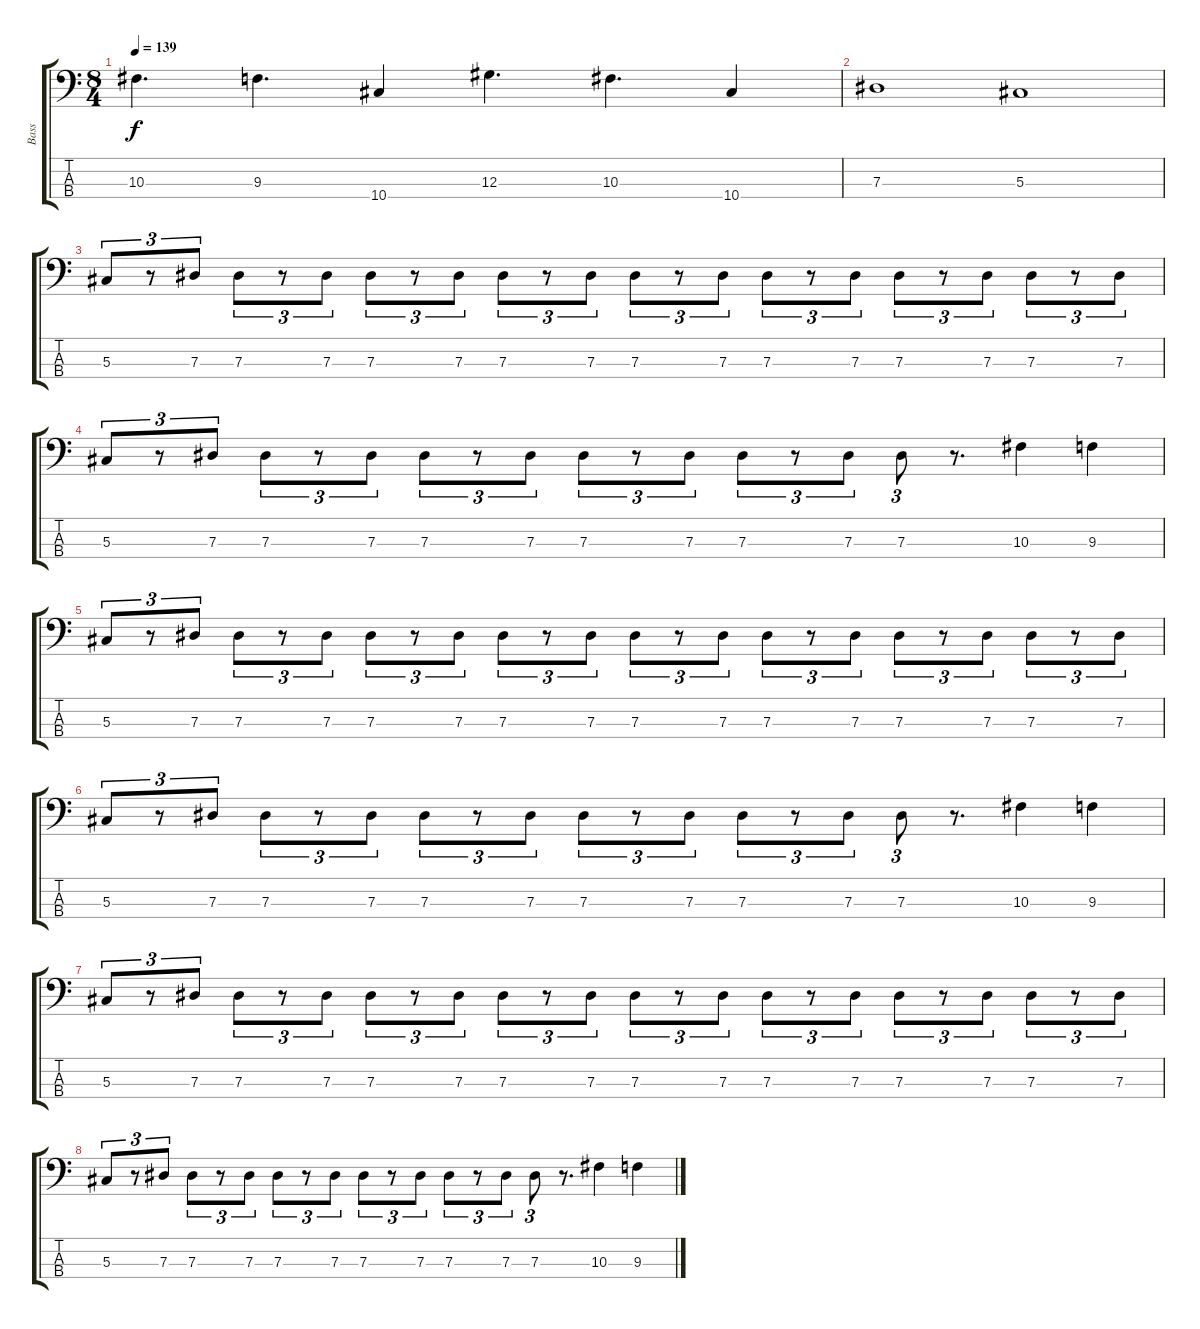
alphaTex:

\track ("Bass" "Bass") {instrument electricbassfinger}
\staff {score tabs}
\tuning (Gb2 Db2 Ab1 Eb1) {hide}
\ts (8 4)
\tempo 139
\clef f4
\ks c
10.3.4{d dy f} 9.3.4{d} 10.4.4 12.3.4{d} 10.3.4{d} 10.4.4 |
7.3.1 5.3.1 |
5.3.8{tu (3 2)} r.8{tu (3 2)} 7.3.8{tu (3 2)} 7.3.8{tu (3 2)} r.8{tu (3 2)} 7.3.8{tu (3 2)} 7.3.8{tu (3 2)} r.8{tu (3 2)} 7.3.8{tu (3 2)} 7.3.8{tu (3 2)} r.8{tu (3 2)} 7.3.8{tu (3 2)} 7.3.8{tu (3 2)} r.8{tu (3 2)} 7.3.8{tu (3 2)} 7.3.8{tu (3 2)} r.8{tu (3 2)} 7.3.8{tu (3 2)} 7.3.8{tu (3 2)} r.8{tu (3 2)} 7.3.8{tu (3 2)} 7.3.8{tu (3 2)} r.8{tu (3 2)} 7.3.8{tu (3 2)} |
5.3.8{tu (3 2)} r.8{tu (3 2)} 7.3.8{tu (3 2)} 7.3.8{tu (3 2)} r.8{tu (3 2)} 7.3.8{tu (3 2)} 7.3.8{tu (3 2)} r.8{tu (3 2)} 7.3.8{tu (3 2)} 7.3.8{tu (3 2)} r.8{tu (3 2)} 7.3.8{tu (3 2)} 7.3.8{tu (3 2)} r.8{tu (3 2)} 7.3.8{tu (3 2)} 7.3.8{tu (3 2)} r.8{d} 10.3.4 9.3.4 |
5.3.8{tu (3 2)} r.8{tu (3 2)} 7.3.8{tu (3 2)} 7.3.8{tu (3 2)} r.8{tu (3 2)} 7.3.8{tu (3 2)} 7.3.8{tu (3 2)} r.8{tu (3 2)} 7.3.8{tu (3 2)} 7.3.8{tu (3 2)} r.8{tu (3 2)} 7.3.8{tu (3 2)} 7.3.8{tu (3 2)} r.8{tu (3 2)} 7.3.8{tu (3 2)} 7.3.8{tu (3 2)} r.8{tu (3 2)} 7.3.8{tu (3 2)} 7.3.8{tu (3 2)} r.8{tu (3 2)} 7.3.8{tu (3 2)} 7.3.8{tu (3 2)} r.8{tu (3 2)} 7.3.8{tu (3 2)} |
5.3.8{tu (3 2)} r.8{tu (3 2)} 7.3.8{tu (3 2)} 7.3.8{tu (3 2)} r.8{tu (3 2)} 7.3.8{tu (3 2)} 7.3.8{tu (3 2)} r.8{tu (3 2)} 7.3.8{tu (3 2)} 7.3.8{tu (3 2)} r.8{tu (3 2)} 7.3.8{tu (3 2)} 7.3.8{tu (3 2)} r.8{tu (3 2)} 7.3.8{tu (3 2)} 7.3.8{tu (3 2)} r.8{d} 10.3.4 9.3.4 |
5.3.8{tu (3 2)} r.8{tu (3 2)} 7.3.8{tu (3 2)} 7.3.8{tu (3 2)} r.8{tu (3 2)} 7.3.8{tu (3 2)} 7.3.8{tu (3 2)} r.8{tu (3 2)} 7.3.8{tu (3 2)} 7.3.8{tu (3 2)} r.8{tu (3 2)} 7.3.8{tu (3 2)} 7.3.8{tu (3 2)} r.8{tu (3 2)} 7.3.8{tu (3 2)} 7.3.8{tu (3 2)} r.8{tu (3 2)} 7.3.8{tu (3 2)} 7.3.8{tu (3 2)} r.8{tu (3 2)} 7.3.8{tu (3 2)} 7.3.8{tu (3 2)} r.8{tu (3 2)} 7.3.8{tu (3 2)} |
5.3.8{tu (3 2)} r.8{tu (3 2)} 7.3.8{tu (3 2)} 7.3.8{tu (3 2)} r.8{tu (3 2)} 7.3.8{tu (3 2)} 7.3.8{tu (3 2)} r.8{tu (3 2)} 7.3.8{tu (3 2)} 7.3.8{tu (3 2)} r.8{tu (3 2)} 7.3.8{tu (3 2)} 7.3.8{tu (3 2)} r.8{tu (3 2)} 7.3.8{tu (3 2)} 7.3.8{tu (3 2)} r.8{d} 10.3.4 9.3.4
